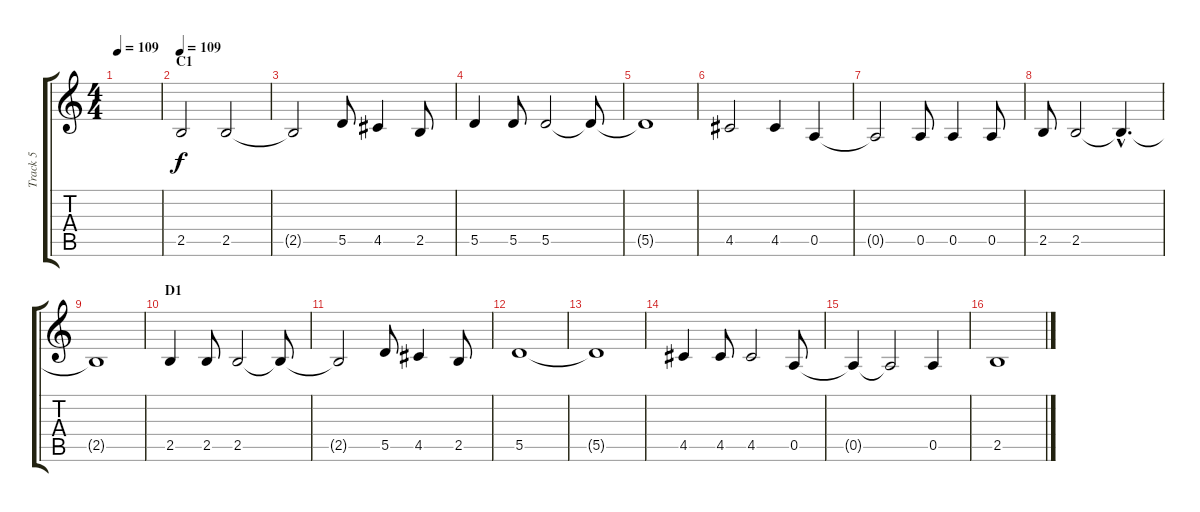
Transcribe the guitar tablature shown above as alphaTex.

\track ("Track 5" "Track 5") {instrument overdrivenguitar}
\staff {score tabs}
\tuning (E4 B3 G3 D3 A2 E2) {hide}
\ts (4 4)
\tempo 109
\clef g2
\ks c
|
\section ("" "C1")
\tempo 109
2.5.2 2.5.2 |
2.5{t}.2 5.5.8 4.5.4 2.5.8 |
5.5.4 5.5.8 5.5.2 5.5{t}.8 |
5.5{t}.1 |
4.5.2 4.5.4 0.5.4 |
0.5{t}.2 0.5.8 0.5.4 0.5.8 |
2.5.8 2.5.2 2.5{hac t}.4{d} |
2.5{t}.1 |
\section ("" "D1")
2.5.4 2.5.8 2.5.2 2.5{t}.8 |
2.5{t}.2 5.5.8 4.5.4 2.5.8 |
5.5.1 |
5.5{t}.1 |
4.5.4 4.5.8 4.5.2 0.5.8 |
0.5{t}.4 0.5{t}.2 0.5.4 |
2.5.1
